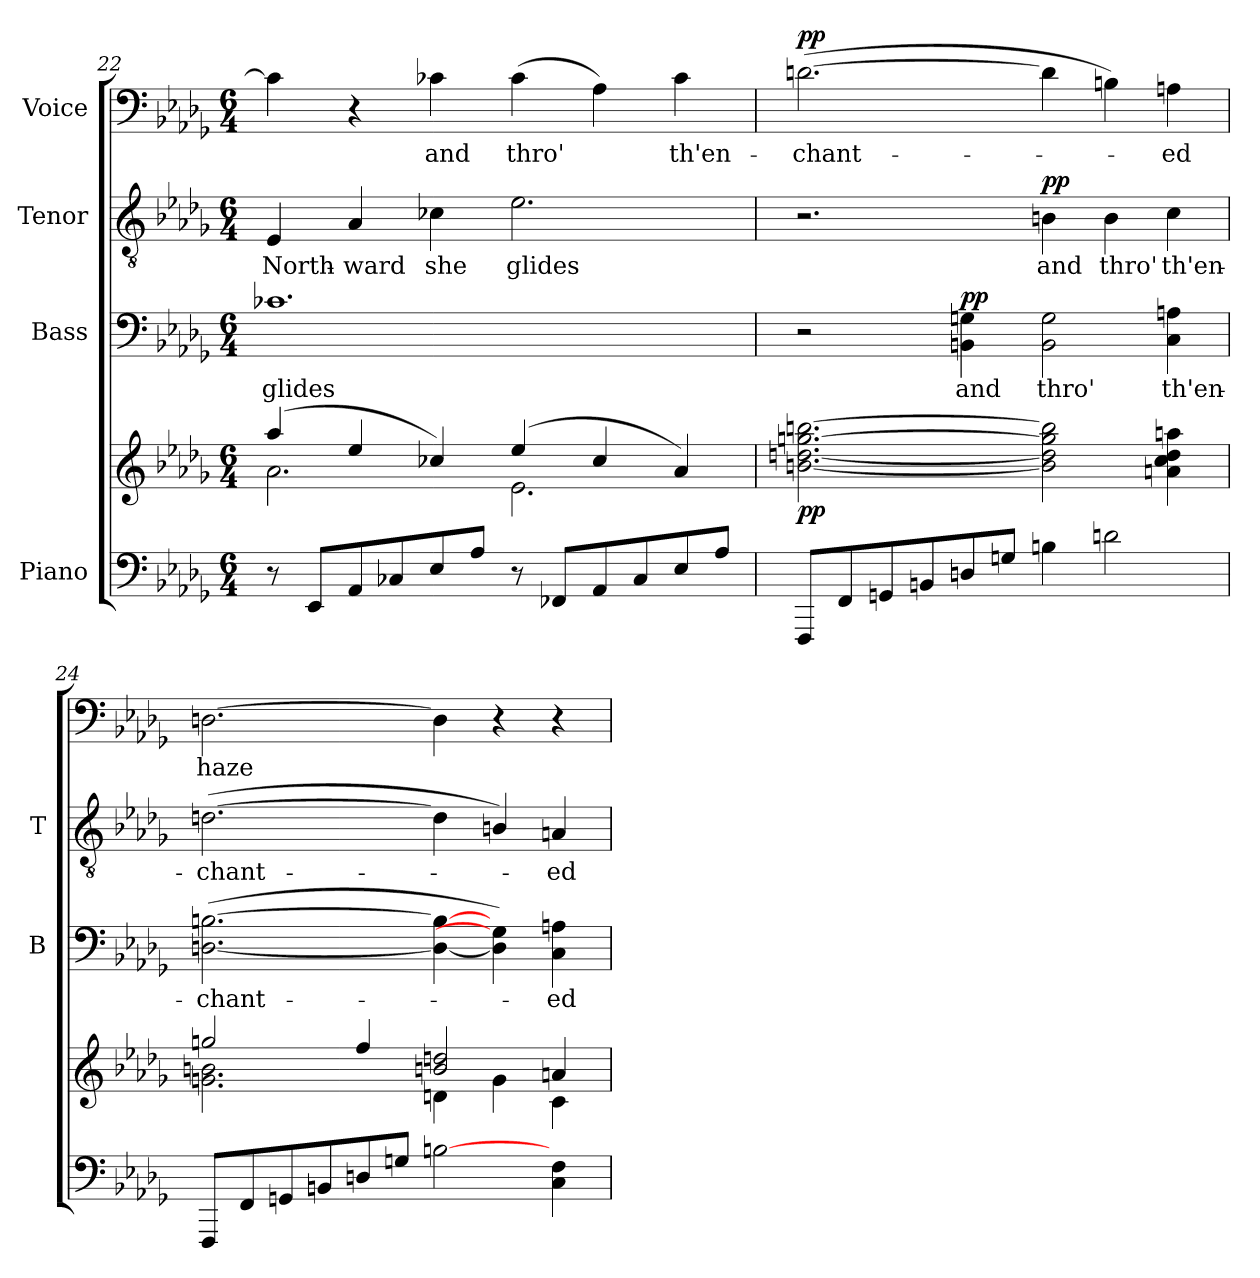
**kern	**kern	**dynam	**kern	**text	**dynam	**kern	**text	**dynam	**kern	**text	**dynam
*part4	*part4	*part4	*part3	*part3	*part3	*part2	*part2	*part2	*part1	*part1	*part1
*staff5	*staff4	*staff4/5	*staff3	*staff3	*staff3	*staff2	*staff2	*staff2	*staff1	*staff1	*staff1
*I"Piano	*	*	*I"Bass	*	*	*I"Tenor	*	*	*I"Voice	*	*
*	*	*	*I'B	*	*	*I'T	*	*	*	*	*
!!LO:LB:g=z
*clefF4	*clefG2	*	*clefF4	*	*	*clefGv2	*	*	*clefF4	*	*
*k[b-e-a-d-g-]	*k[b-e-a-d-g-]	*	*k[b-e-a-d-g-]	*	*	*k[b-e-a-d-g-]	*	*	*k[b-e-a-d-g-]	*	*
*D-:	*D-:	*	*D-:	*	*	*D-:	*	*	*D-:	*	*
*M6/4	*M6/4	*	*M6/4	*	*	*M6/4	*	*	*M6/4	*	*
=22	=22	=22	=22	=22	=22	=22	=22	=22	=22	=22	=22
*	*^	*	*	*	*	*	*	*	*	*	*
!	!	!	!	!	!LO:LY:b	!	!	!LO:LY:b	!	!	!	!
8r	(>4aa-/	2.a-\	.	1.c-X	glides	.	4E-	North-	.	4c-]	.	.
8EE-L	.	.	.	.	.	.	.	.	.	.	.	.
!	!	!	!	!	!	!	!	!LO:LY:b	!	!	!	!
8AA-	4ee-/	.	.	.	.	.	4A-	-ward	.	4r	.	.
8C-X	.	.	.	.	.	.	.	.	.	.	.	.
!	!	!	!	!	!	!	!	!LO:LY:b	!	!	!LO:LY:b	!
8E-	4cc-X/)	.	.	.	.	.	4c-X	she	.	4c-	and	.
8A-J	.	.	.	.	.	.	.	.	.	.	.	.
!	!	!	!	!	!	!	!	!LO:LY:b	!	!	!LO:LY:b	!
8r	(>4ee-/	2.e-\	.	.	.	.	2.e-	glides	.	(>4c-	thro'	.
8FF-XL	.	.	.	.	.	.	.	.	.	.	.	.
8AA-	4cc-/	.	.	.	.	.	.	.	.	4A-)	.	.
8C-	.	.	.	.	.	.	.	.	.	.	.	.
!	!	!	!	!	!	!	!	!	!	!	!LO:LY:b	!
8E-	4a-/)	.	.	.	.	.	.	.	.	4c-	th'en-	.
8A-J	.	.	.	.	.	.	.	.	.	.	.	.
=23	=23	=23	=23	=23	=23	=23	=23	=23	=23	=23	=23	=23
!	!	!	!LO:DY:b	!	!	!	!	!	!	!	!LO:LY:b	!LO:DY:b
8FFFL	[2.bn\ [2.ddn\ [2.ggn\ [2.bbn\	2ryy	pp	2r	.	.	2.r	.	.	(>[2.dn	chant-	pp
8FF	.	.	.	.	.	.	.	.	.	.	.	.
8GGn	.	.	.	.	.	.	.	.	.	.	.	.
8BBn	.	.	.	.	.	.	.	.	.	.	.	.
!	!	!	!	!	!LO:LY:b	!LO:DY:b	!	!	!	!	!	!
8Dn	.	2ryy	.	4BBn 4Gn	and	pp	.	.	.	.	.	.
8GnJ	.	.	.	.	.	.	.	.	.	.	.	.
!	!	!	!	!	!LO:LY:b	!	!	!LO:LY:b	!LO:DY:b	!	!	!
4Bn	2b\] 2dd\] 2gg\] 2bb\]	.	.	2BB 2G	thro'	.	4Bn	and	pp	4d]	.	.
!	!	!	!	!	!	!	!	!LO:LY:b	!	!	!	!
2dn	.	2ryy	.	.	.	.	4B	thro'	.	4Bn\)	.	.
!	!	!	!	!	!LO:LY:b	!	!	!LO:LY:b	!	!	!LO:LY:b	!
.	4an\ 4cc\ 4dd\ 4aan\	.	.	4C 4An	th'en-	.	4c	th'en-	.	4An	ed	.
=24	=24	=24	=24	=24	=24	=24	=24	=24	=24	=24	=24	=24
!	!	!	!	!	!LO:LY:b	!	!	!LO:LY:b	!	!	!LO:LY:b	!
8FFFL	2ggn/	2.gn\ 2.bn\	.	(>[2.Dn [2.Bn	-chant-	.	(>[2.dn	-chant-	.	[2.Dn	haze	.
8FF	.	.	.	.	.	.	.	.	.	.	.	.
8GGn	.	.	.	.	.	.	.	.	.	.	.	.
8BBn	.	.	.	.	.	.	.	.	.	.	.	.
8Dn	4ff/	.	.	.	.	.	.	.	.	.	.	.
8GnJ	.	.	.	.	.	.	.	.	.	.	.	.
[2Bn	2bn/ 2ddn/	4dn\	.	4D_ 4B_	.	.	4d]	.	.	4D]	.	.
.	.	4g\	.	4D] 4Gn])	.	.	4Bn/)	.	.	4r	.	.
!	!	!	!	!	!LO:LY:b	!	!	!LO:LY:b	!	!	!	!
4C 4F	4an/	4c\	.	4C 4An	ed	.	4An	ed	.	4r	.	.
*	*v	*v	*	*	*	*	*	*	*	*	*	*
=	=	=	=	=	=	=	=	=	=	=	=
*-	*-	*-	*-	*-	*-	*-	*-	*-	*-	*-	*-
